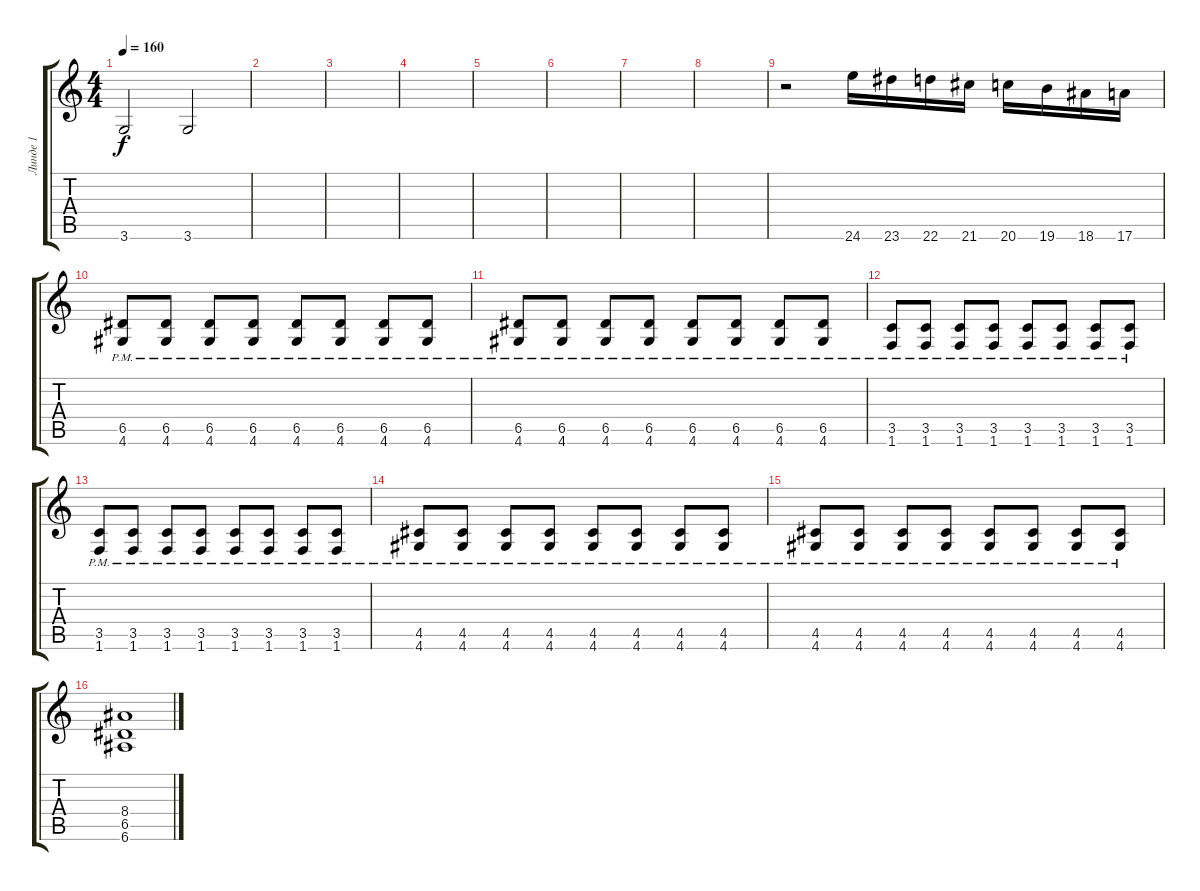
\track ("Линде 1" "Линде 1") {instrument distortionguitar}
\staff {score tabs}
\tuning (E4 B3 G3 D3 A2 E2) {hide}
\ts (4 4)
\tempo 160
\clef g2
\ks c
3.6.2{dy f} 3.6.2 |
|
|
|
|
|
|
|
r.2 24.6.16{instrument guitarfretnoise} 23.6.16 22.6.16 21.6.16 20.6.16 19.6.16 18.6.16 17.6.16 |
(6.5{pm} 4.6{pm}).8{instrument distortionguitar} (6.5{pm} 4.6{pm}).8 (6.5{pm} 4.6{pm}).8 (6.5{pm} 4.6{pm}).8 (6.5{pm} 4.6{pm}).8 (6.5{pm} 4.6{pm}).8 (6.5{pm} 4.6{pm}).8 (6.5{pm} 4.6{pm}).8 |
(6.5{pm} 4.6{pm}).8 (6.5{pm} 4.6{pm}).8 (6.5{pm} 4.6{pm}).8 (6.5{pm} 4.6{pm}).8 (6.5{pm} 4.6{pm}).8 (6.5{pm} 4.6{pm}).8 (6.5{pm} 4.6{pm}).8 (6.5{pm} 4.6{pm}).8 |
(3.5{pm} 1.6{pm}).8 (3.5{pm} 1.6{pm}).8 (3.5{pm} 1.6{pm}).8 (3.5{pm} 1.6{pm}).8 (3.5{pm} 1.6{pm}).8 (3.5{pm} 1.6{pm}).8 (3.5{pm} 1.6{pm}).8 (3.5{pm} 1.6{pm}).8 |
(3.5{pm} 1.6{pm}).8 (3.5{pm} 1.6{pm}).8 (3.5{pm} 1.6{pm}).8 (3.5{pm} 1.6{pm}).8 (3.5{pm} 1.6{pm}).8 (3.5{pm} 1.6{pm}).8 (3.5{pm} 1.6{pm}).8 (3.5{pm} 1.6{pm}).8 |
(4.5{pm} 4.6{pm}).8 (4.5{pm} 4.6{pm}).8 (4.5{pm} 4.6{pm}).8 (4.5{pm} 4.6{pm}).8 (4.5{pm} 4.6{pm}).8 (4.5{pm} 4.6{pm}).8 (4.5{pm} 4.6{pm}).8 (4.5{pm} 4.6{pm}).8 |
(4.5{pm} 4.6{pm}).8 (4.5{pm} 4.6{pm}).8 (4.5{pm} 4.6{pm}).8 (4.5{pm} 4.6{pm}).8 (4.5{pm} 4.6{pm}).8 (4.5{pm} 4.6{pm}).8 (4.5{pm} 4.6{pm}).8 (4.5{pm} 4.6{pm}).8 |
(8.4 6.5 6.6).1
